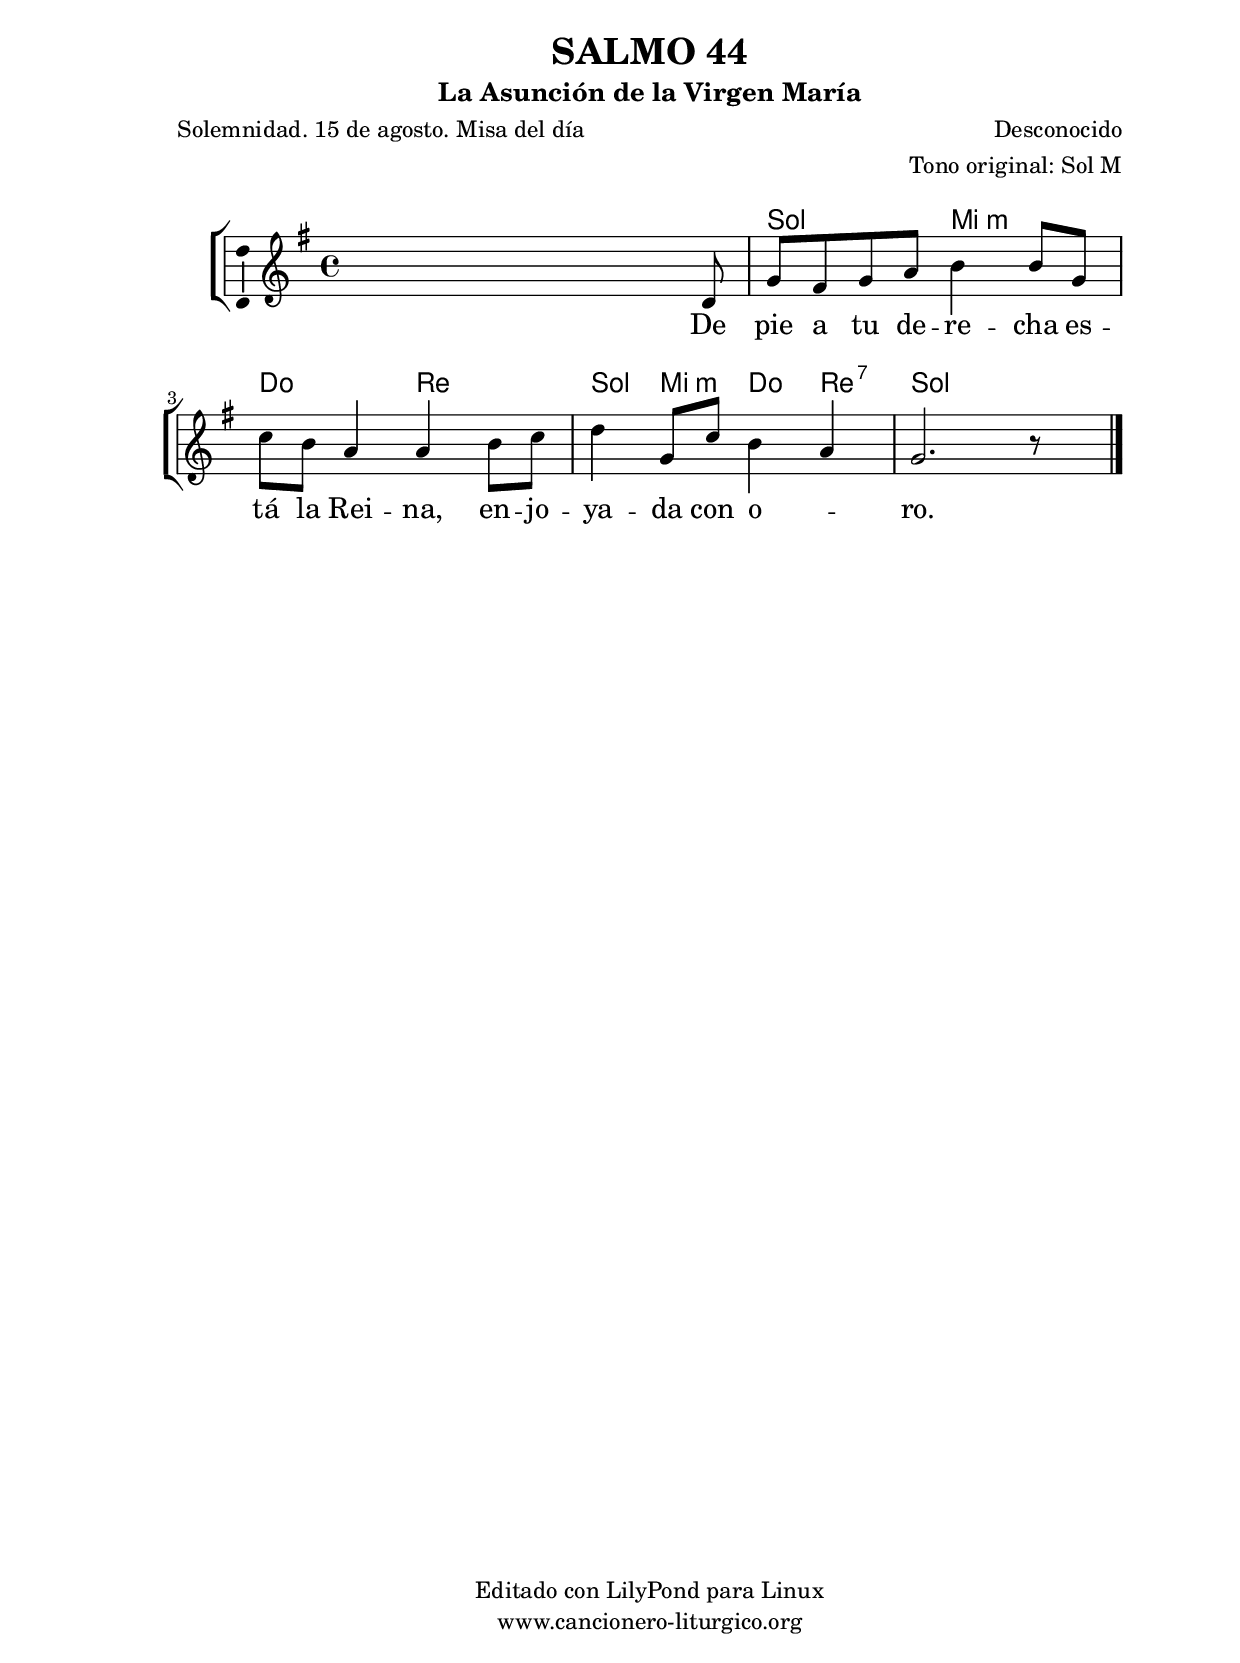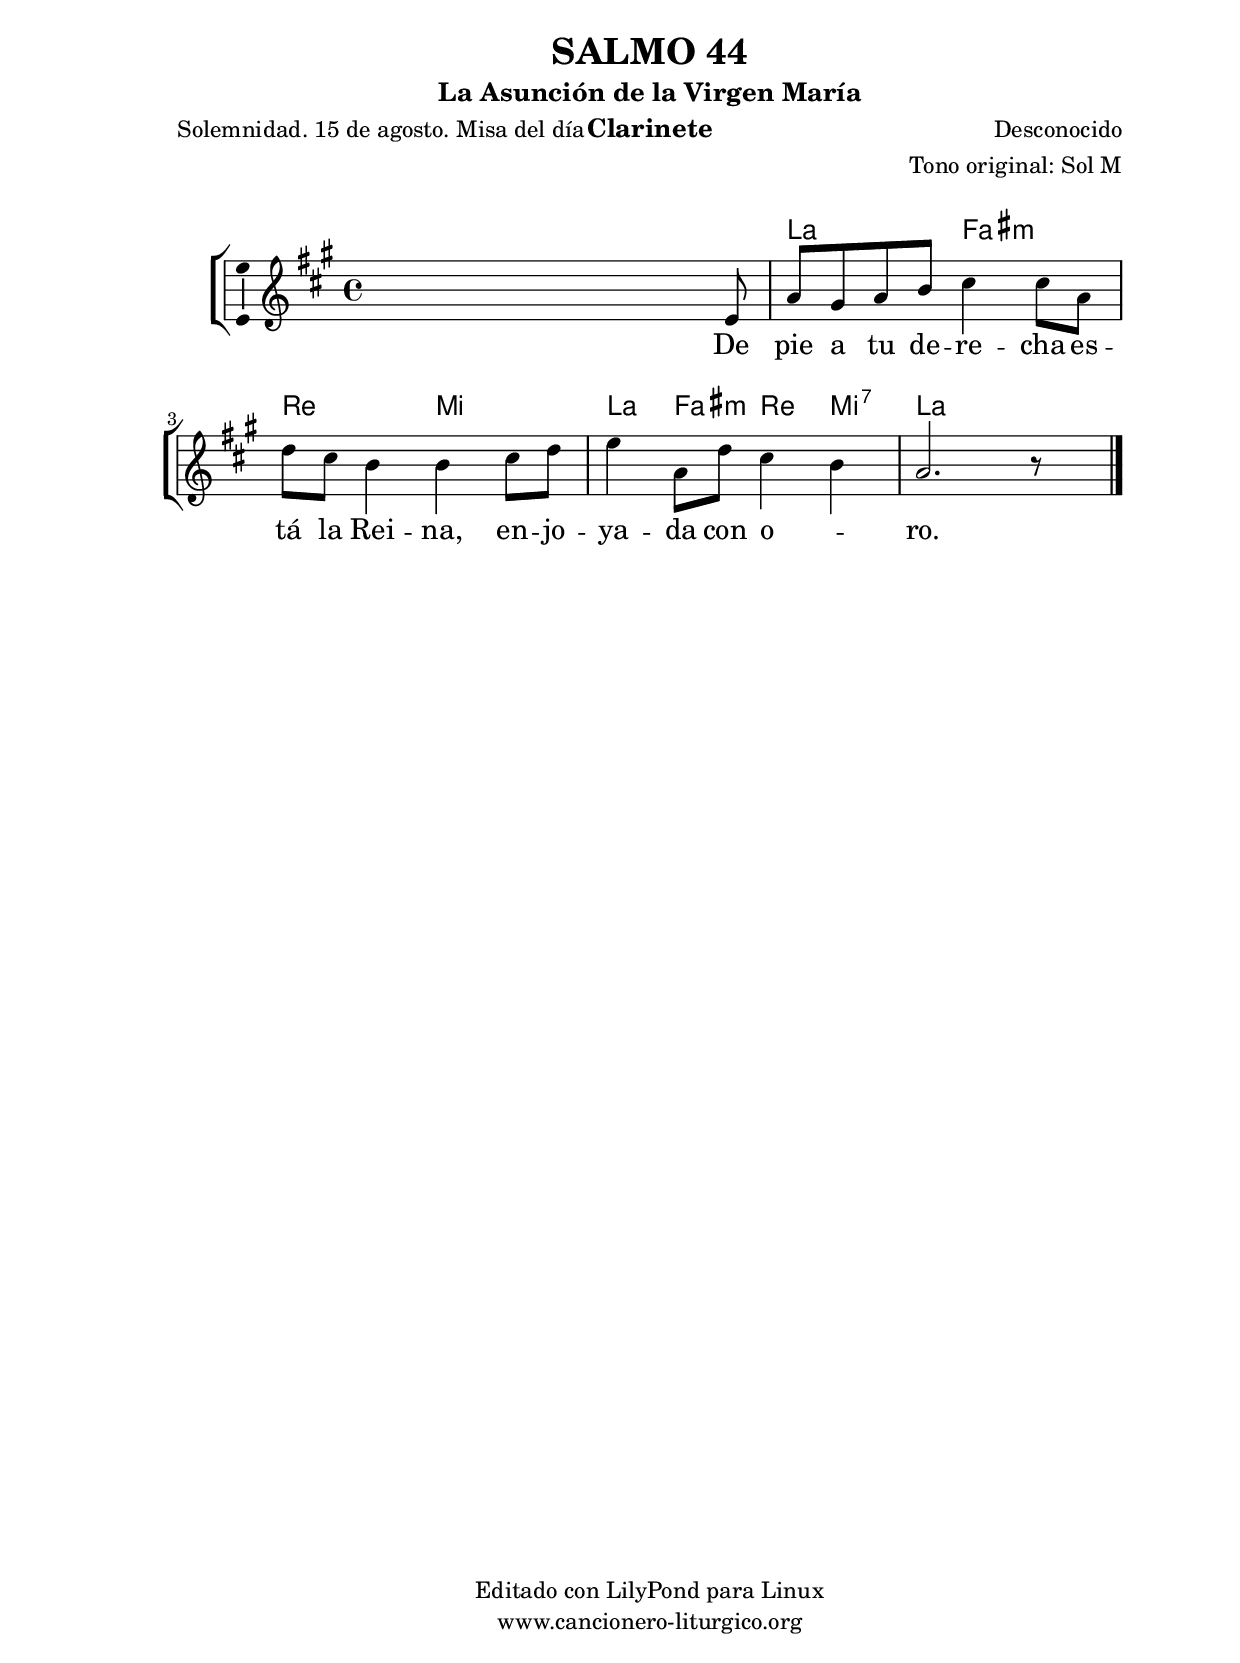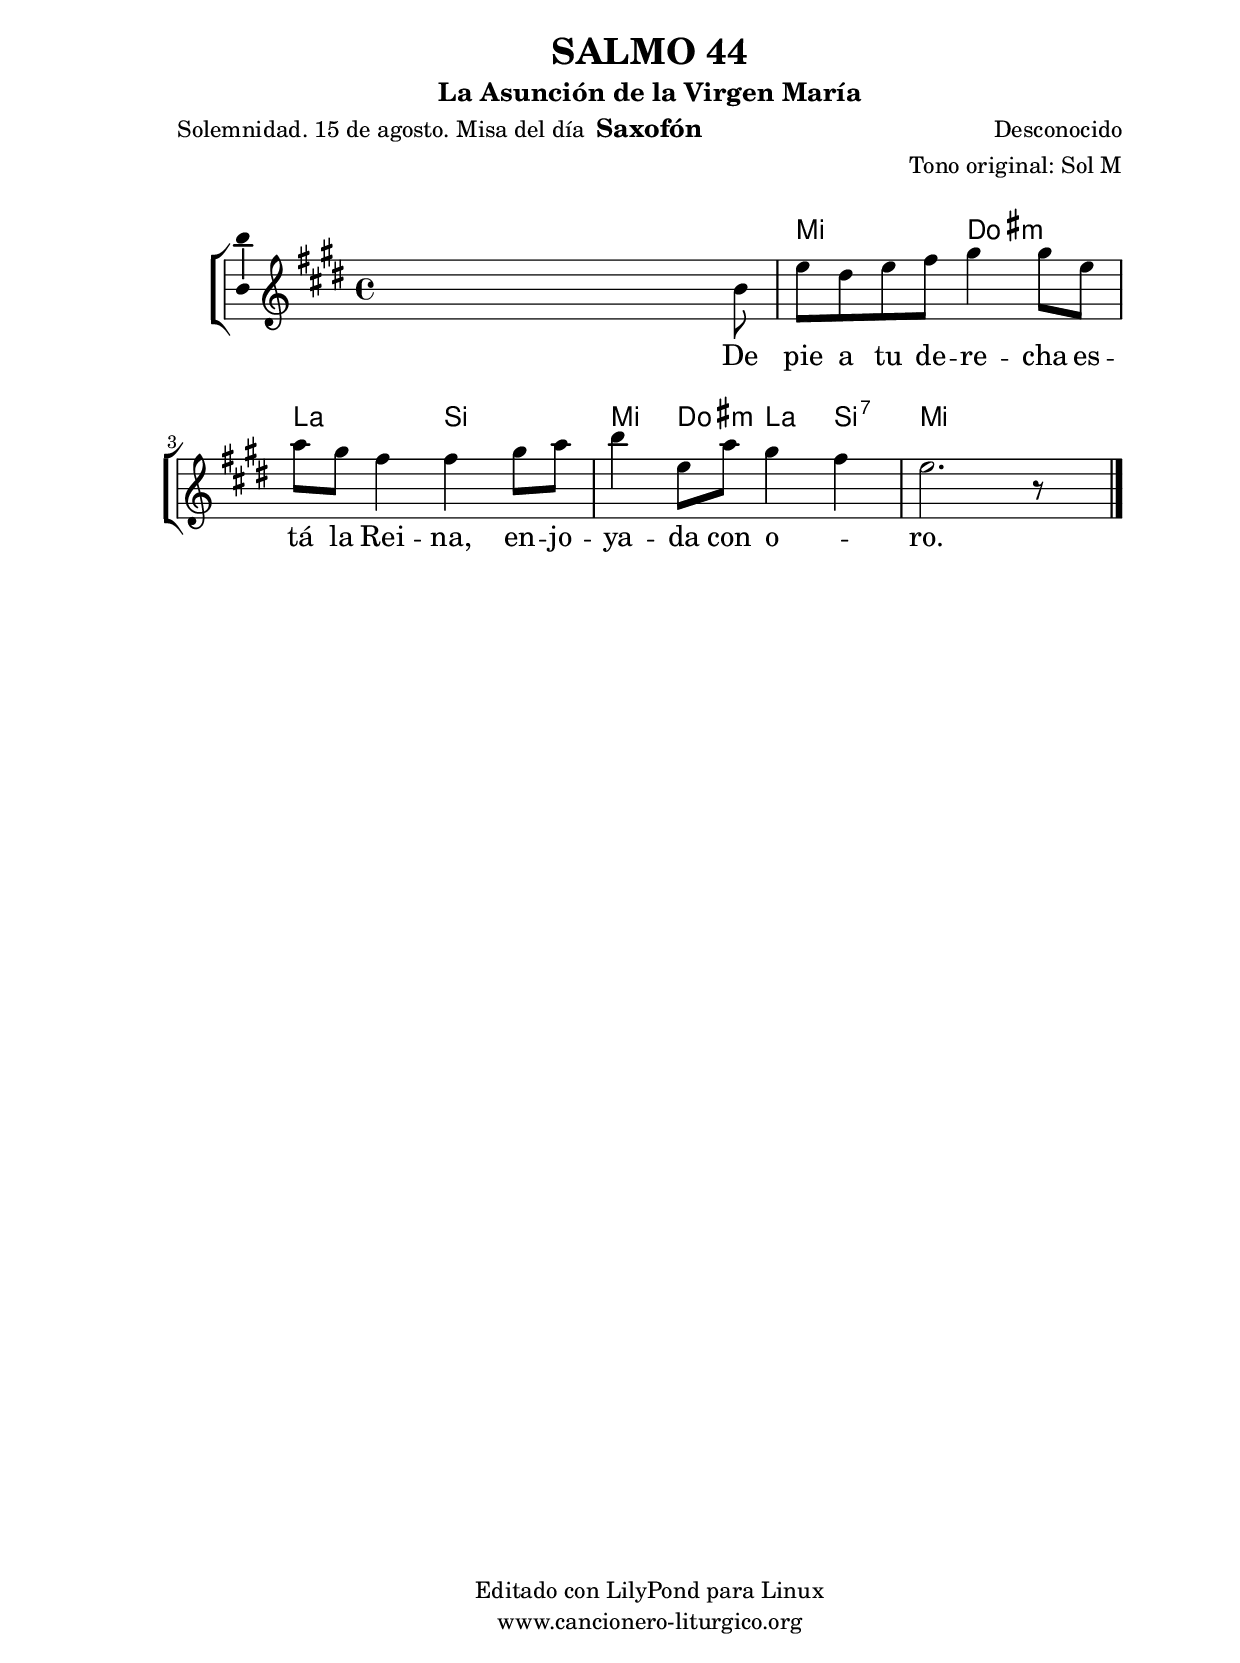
%
%para convertir .midi en .wav:
%timidity filename.midi -Ow -o finename.wav
%
%
%Para convertir de .wav a .mp3:
%lame -h -m j filename.wav
%
%
%para escuchar el midi:
%timidity nombrefichero.midi
%


%versión de lilypond para la que se ha escrito esta partitura:
\version "2.16.0"

	%Tamaño papel
	#(set-default-paper-size "a4")
	%Tamaño partitura
	#(set-global-staff-size 20)
	%No responde al pulsar sobre una nota
	#(ly:set-option 'point-and-click #f)

%parámetros del encabezamiento:
\header {
	title = "SALMO 44"
	subtitle = "La Asunción de la Virgen María"
	composer = "Desconocido"
	poet = "Solemnidad. 15 de agosto. Misa del día"
	meter = ""
	arranger = "Tono original: Sol M"
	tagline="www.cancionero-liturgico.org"
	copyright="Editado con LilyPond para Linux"
	}

%parámetros asociados al papel:
\paper  {
	oddHeaderMarkup = \markup {\fill-line { \on-the-fly #not-first-page \fromproperty #'header:title \on-the-fly #not-first-page \fromproperty #'header:composer }}
	evenHeaderMarkup = \markup {\fill-line { \fromproperty #'header:composer \fromproperty #'header:title }}
	#(set-paper-size "a4")
	print-page-number = ##f
	first-page-number = 1
	print-first-page-number = ##f
%	head-separation = 3.0 \cm
	top-margin = 2.0 \cm
	bottom-margin = 0.5\cm
%%%	bottom-margin = -1.0\cm
	left-margin = 3.0 \cm
	line-width = 16.0 \cm 
	indent = 8\mm
	interscoreline = 2.\mm
	between-system-space = 15\mm
%	para que las partituras no llenen la hoja:
	ragged-bottom = ##t
%	idem para la última hoja:
	ragged-last-bottom = ##f
%	para que las partituras llenen el ancho del papel:
	ragged-last = ##f
	after-title-space = 2.5 \cm
%page-count=1
%system-count=8

	%Flexible Vertical Spacing
%	markup-markup-spacing =
%	#'((basic-distance . 15) (minimum-distance . 15) (padding . 3))
	markup-system-spacing =
	#'((basic-distance . 15) (minimum-distance . 15) (padding . 3))
	system-system-spacing =
	#'((basic-distance . 15) (minimum-distance . 15) (padding . 3))
	score-system-spacing =
	#'((basic-distance . 15) (minimum-distance . 15) (padding . 5))
%	top-system-spacing = % header
%	#'((basic-distance . 8) (minimum-distance . 0) (padding . 3))
%	top-markup-spacing =
%	#'((basic-distance . 20) (minimum-distance . 20) (padding . 3))
	last-bottom-spacing = % footer
	#'((basic-distance . 5) (minimum-distance . 5) (padding . 3))
%	score-markup-spacing =
%	#'((basic-distance . 16) (minimum-distance . 13) (padding . 3))

	}


%parámetros que afectan a toda la partitura:
global =  {
	%clave de sol (G):
	\clef G
	%armadura:
%	\transpose aes g
	\key g \major
	\tempo 4=90
	\set Score.tempoHideNote = ##t
	}


acordes = {
	\italianChords
	\chordmode {
%	\transpose aes g
{

s1
g2 e:m c d g4 e:m c d:7 g1

	}
	}
}

melodia = 
%	\transpose aes g
{
	\relative c'{

\time 4/4
s2 s4 s8 d8
g8 fis g a b4 b8 g
c8 b a4 a b8 c
d4 g,8 c b4 a
g2. r8 s8

	\bar "|."
	}
	}


texto = \lyricmode {
De pie a tu de -- re -- cha es -- tá la Rei -- na, en -- jo -- ya -- da con o -- _ ro.
	}


acordesStaff = \context ChordNames = acordesStaff <<
	\set chordChanges = ##t
	\acordes
	>>


vozStaff = \context Voice = vozStaff
\with {\consists "Ambitus_engraver"}
<<
%	\set Staff.instrumentName = ""
%	\set Staff.shortInstrumentName = ""
%	\set Staff.midiInstrument = #"clarinet"
%	\set Staff.midiInstrument = #"cello"
%	\set Staff.midiInstrument = #"flute"
	\set Staff.midiInstrument = #"electric guitar (jazz)"
%	\set Staff.midiInstrument = #"english horn"
%	\set Staff.midiInstrument = #"violin"
%	\set Staff.midiInstrument = #"glockenspiel"
	\set Staff.midiMinimumVolume = #0.7
	\set Staff.midiMaximumVolume = #0.9
	\global
	\melodia
	>>


textoStaff = \context Lyrics = textoStaff <<
	\lyricsto vozStaff \texto
	>>

\book {
	\score {
		\context ChoirStaff {
			\override StaffGroup.SystemStartBracket #'collapse-height = #1
			\override Score.SystemStartBar #'collapse-height = #1
			<<
			\acordesStaff
			\vozStaff
			\textoStaff
			>>
			}
		\layout {
	    		\context {
				\Lyrics
				\override LyricText #'font-size = #2
				}
	   		 \context {
				\Score
				%fontSize = #3
				\override StaffSymbol #'staff-space = #(magstep +3)
				%\override Beam #'thickness = #0.55
				%\override SpacingSpanner #'spacing-increment = #1.0
				%\override Slur #'height-limit = #1.5
				}
			}
		}
	\score {
		\unfoldRepeats
		\context ChoirStaff {
			<<
			\acordesStaff
			\vozStaff
			>>
			}
		\midi {
	  		\context {
	  			\Score
				tempoWholesPerMinute = #(ly:make-moment 70 4)
				}
			}
		}
	}

%Partitura para clarinete
#(define output-suffix "C")
\book {
	\header{
		instrument = "Clarinete"
		}
	\score {
		\context ChoirStaff {
			\override StaffGroup.SystemStartBracket #'collapse-height = #1
			\override Score.SystemStartBar #'collapse-height = #1
\transpose c d
			<<
			\acordesStaff
			\vozStaff
			\textoStaff
			>>
			}
		\layout {
	    		\context {
				\Lyrics
				\override LyricText #'font-size = #2
				}
	   		 \context {
				\Score
				%fontSize = #3
				\override StaffSymbol #'staff-space = #(magstep +3)
				%\override Beam #'thickness = #0.55
				%\override SpacingSpanner #'spacing-increment = #1.0
				%\override Slur #'height-limit = #1.5
				}
			}
		}
	}

%Partitura para saxofón
#(define output-suffix "S")
\book {
	\header{
		instrument = "Saxofón"
		}
	\score {
		\context ChoirStaff {
			\override StaffGroup.SystemStartBracket #'collapse-height = #1
			\override Score.SystemStartBar #'collapse-height = #1
\transpose c a
			<<
			\acordesStaff
			\vozStaff
			\textoStaff
			>>
			}
		\layout {
	    		\context {
				\Lyrics
				\override LyricText #'font-size = #2
				}
	   		 \context {
				\Score
				%fontSize = #3
				\override StaffSymbol #'staff-space = #(magstep +3)
				%\override Beam #'thickness = #0.55
				%\override SpacingSpanner #'spacing-increment = #1.0
				%\override Slur #'height-limit = #1.5
				}
			}
		}
	}

